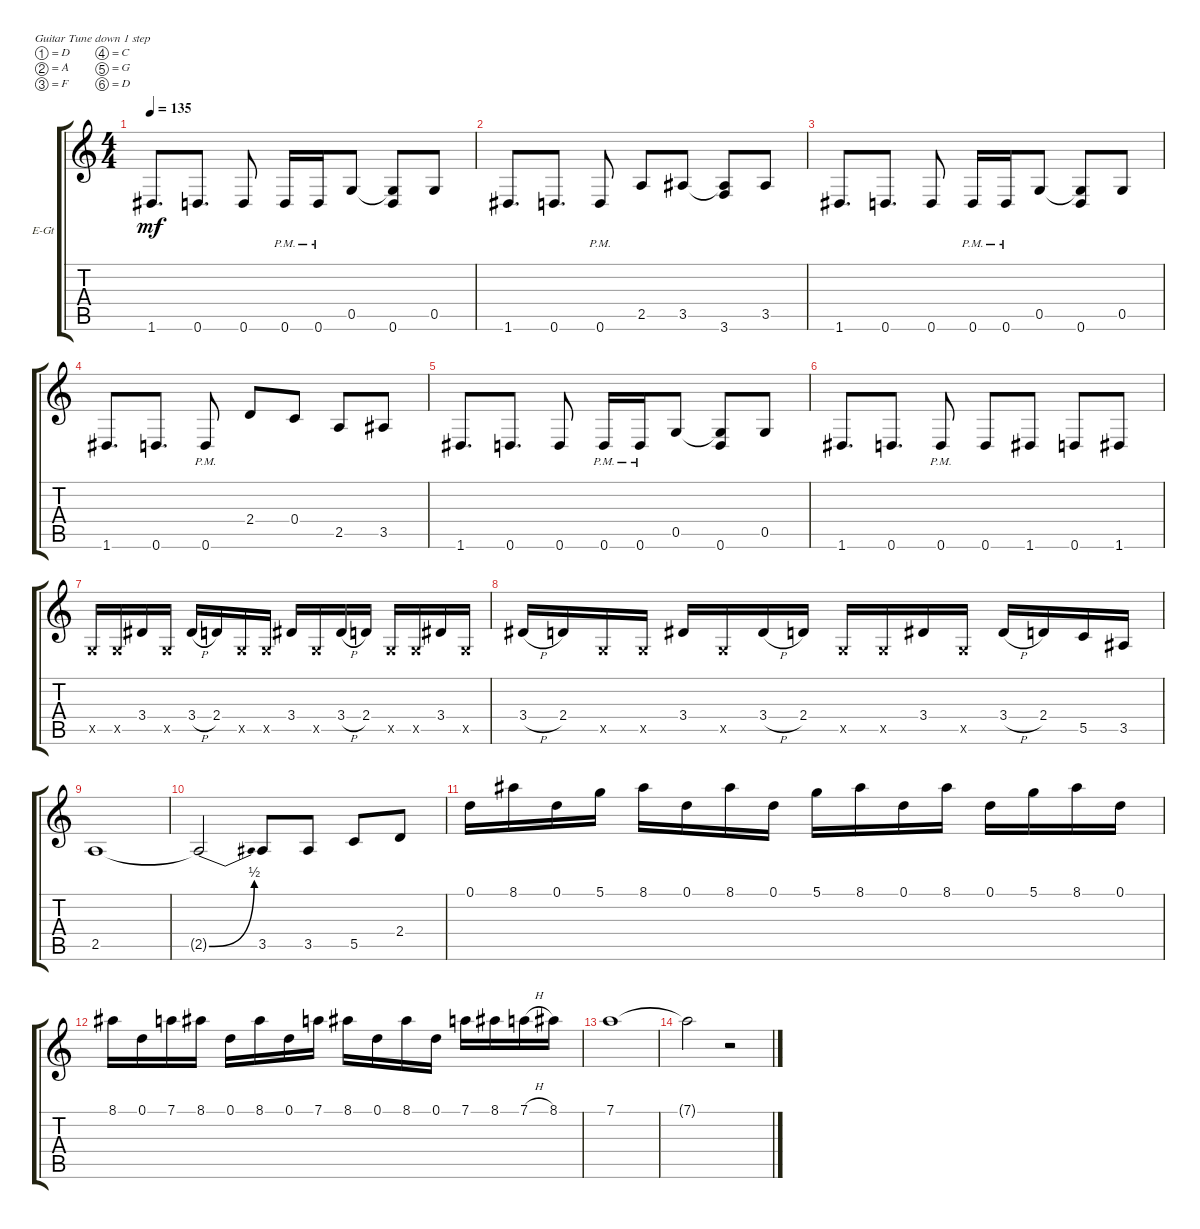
\defaultSystemsLayout 4
\bracketExtendMode groupsimilarinstruments
\firstSystemTrackNameOrientation horizontal
\otherSystemsTrackNameOrientation horizontal
\track ("Electric Guitar" "E-Gt") {instrument distortionguitar}
\staff {score tabs}
\tuning (D4 A3 F3 C3 G2 D2)
\ts (4 4)
\tempo 135
\clef g2
\ks c
1.6.8{d dy mf} 0.6.8{d} 0.6.8 0.6{pm}.16 0.6{pm}.16 0.5.8 (0.6 0.5{t}).8 0.5.8 |
1.6.8{d} 0.6.8{d} 0.6{pm}.8 2.5.8 3.5.8 (3.6 3.5{t}).8 3.5.8 |
1.6.8{d} 0.6.8{d} 0.6.8 0.6{pm}.16 0.6{pm}.16 0.5.8 (0.6 0.5{t}).8 0.5.8 |
1.6.8{d} 0.6.8{d} 0.6{pm}.8 2.4.8 0.4.8 2.5.8 3.5.8 |
1.6.8{d} 0.6.8{d} 0.6.8 0.6{pm}.16 0.6{pm}.16 0.5.8 (0.6 0.5{t}).8 0.5.8 |
1.6.8{d} 0.6.8{d} 0.6{pm}.8 0.6.8 1.6.8 0.6.8 1.6.8 |
0.5{x}.16 0.5{x}.16 3.4.16 0.5{x}.16 3.4{h}.16 2.4.16 0.5{x}.16 0.5{x}.16 3.4.16 0.5{x}.16 3.4{h}.16 2.4.16 0.5{x}.16 0.5{x}.16 3.4.16 0.5{x}.16 |
3.4{h}.16 2.4.16 0.5{x}.16 0.5{x}.16 3.4.16 0.5{x}.16 3.4{h}.16 2.4.16 0.5{x}.16 0.5{x}.16 3.4.16 0.5{x}.16 3.4{h}.16 2.4.16 5.5.16 3.5.16 |
2.5.1 |
2.5{be (bend 45 0 60 2) t}.2 3.5.8 3.5.8 5.5.8 2.4.8 |
0.1.16 8.1.16 0.1.16 5.1.16 8.1.16 0.1.16 8.1.16 0.1.16 5.1.16 8.1.16 0.1.16 8.1.16 0.1.16 5.1.16 8.1.16 0.1.16 |
8.1.16 0.1.16 7.1.16 8.1.16 0.1.16 8.1.16 0.1.16 7.1.16 8.1.16 0.1.16 8.1.16 0.1.16 7.1.16 8.1.16 7.1{h}.16 8.1.16 |
7.1.1 |
7.1{t}.2 r.2
